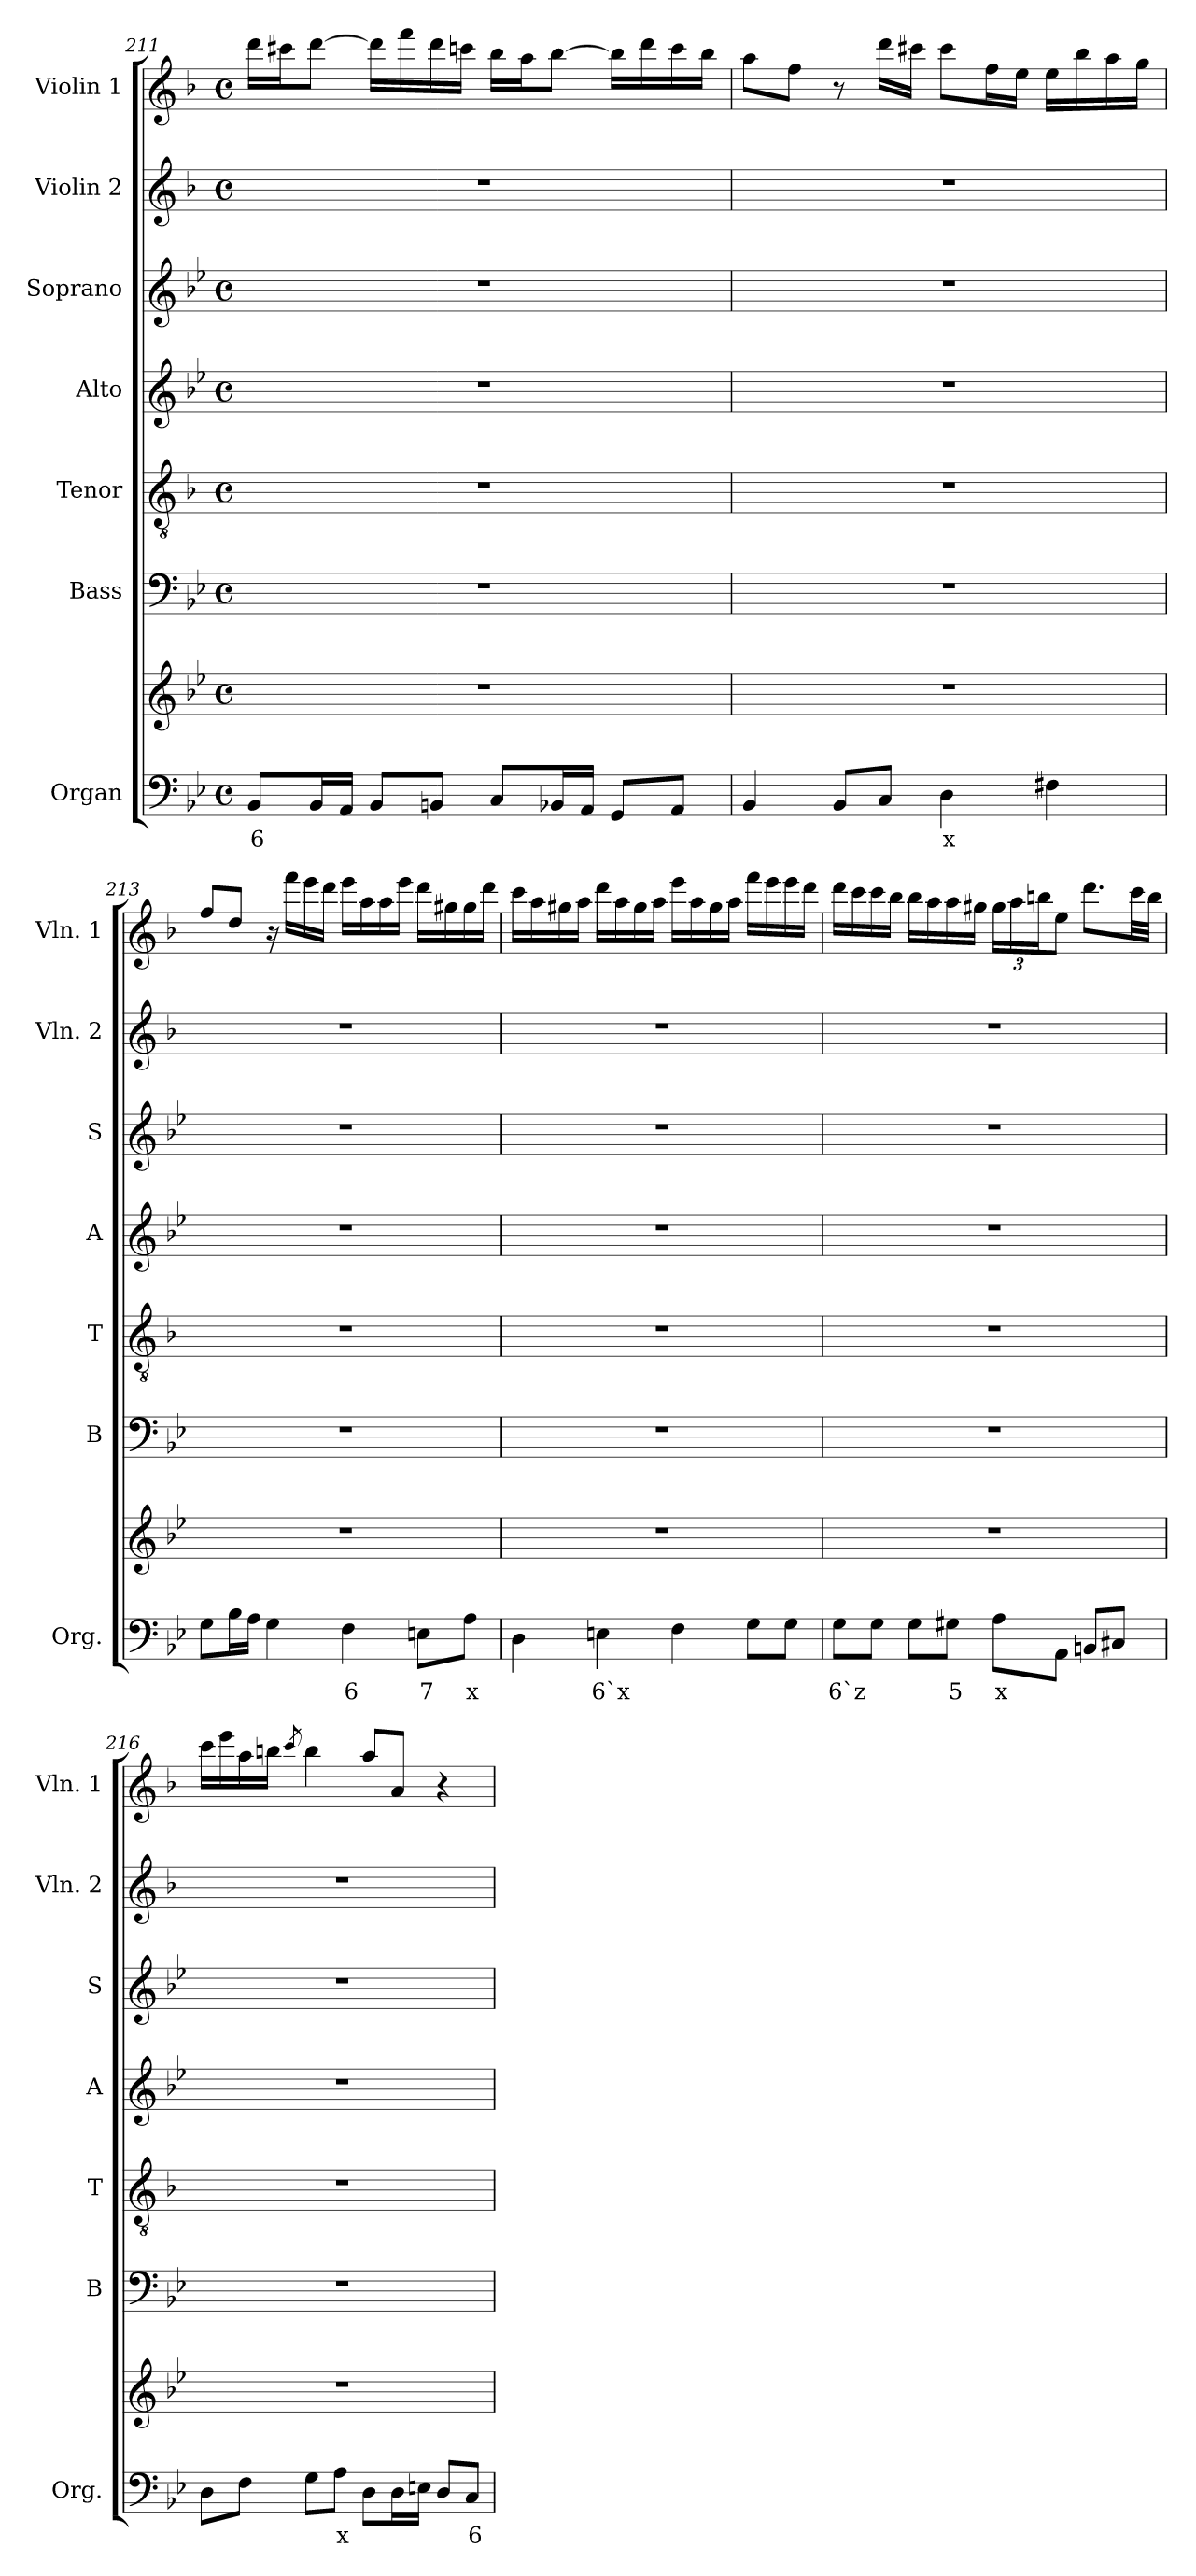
**kern	**text	**kern	**kern	**kern	**kern	**kern	**kern	**kern
*part7	*part7	*part7	*part6	*part5	*part4	*part3	*part2	*part1
*staff8	*staff8	*staff7	*staff6	*staff5	*staff4	*staff3	*staff2	*staff1
*I"Organ	*	*	*I"Bass	*I"Tenor	*I"Alto	*I"Soprano	*I"Violin 2	*I"Violin 1
*I'Org.	*	*	*I'B	*I'T	*I'A	*I'S	*I'Vln. 2	*I'Vln. 1
*clefF4	*	*clefG2	*clefF4	*clefGv2	*clefG2	*clefG2	*clefG2	*clefG2
*	*	*	*	*ITrd4c7	*	*	*ITrd4c7	*ITrd4c7
*k[b-e-]	*	*k[b-e-]	*k[b-e-]	*k[b-e-]	*k[b-e-]	*k[b-e-]	*k[b-e-]	*k[b-e-]
*B-:	*	*B-:	*B-:	*B-:	*B-:	*B-:	*B-:	*B-:
*M4/4	*	*M4/4	*M4/4	*M4/4	*M4/4	*M4/4	*M4/4	*M4/4
*met(c)	*	*met(c)	*met(c)	*met(c)	*met(c)	*met(c)	*met(c)	*met(c)
=211	=211	=211	=211	=211	=211	=211	=211	=211
!	!LO:LY:b	!	!	!	!	!	!	!
8BB-/L	6	1r	1r	1r	1r	1r	1r	16gg\LL
.	.	.	.	.	.	.	.	16ff#X\J
16BB-/L	.	.	.	.	.	.	.	[8gg\J
16AA/JJ	.	.	.	.	.	.	.	.
8BB-/L	.	.	.	.	.	.	.	16gg\LL]
.	.	.	.	.	.	.	.	16bb-\
8BBn/J	.	.	.	.	.	.	.	16gg\
.	.	.	.	.	.	.	.	16ffn\JJ
8C/L	.	.	.	.	.	.	.	16ee-\LL
.	.	.	.	.	.	.	.	16dd\J
16BB-X/L	.	.	.	.	.	.	.	[8ee-\J
16AA/JJ	.	.	.	.	.	.	.	.
8GG/L	.	.	.	.	.	.	.	16ee-\LL]
.	.	.	.	.	.	.	.	16gg\
8AA/J	.	.	.	.	.	.	.	16ff\
.	.	.	.	.	.	.	.	16ee-\JJ
=212	=212	=212	=212	=212	=212	=212	=212	=212
4BB-/	.	1r	1r	1r	1r	1r	1r	8dd\L
.	.	.	.	.	.	.	.	8b-\J
8BB-/L	.	.	.	.	.	.	.	8r
8C/J	.	.	.	.	.	.	.	16gg\LL
.	.	.	.	.	.	.	.	16ff#X\JJ
!	!LO:LY:b	!	!	!	!	!	!	!
4D\	x	.	.	.	.	.	.	8ff#\L
.	.	.	.	.	.	.	.	16b-\L
.	.	.	.	.	.	.	.	16a\JJ
4F#X\	.	.	.	.	.	.	.	16a\LL
.	.	.	.	.	.	.	.	16ee-\
.	.	.	.	.	.	.	.	16dd\
.	.	.	.	.	.	.	.	16cc\JJ
=213	=213	=213	=213	=213	=213	=213	=213	=213
8G\L	.	1r	1r	1r	1r	1r	1r	8b-/L
16B-\L	.	.	.	.	.	.	.	8g/J
16A\JJ	.	.	.	.	.	.	.	.
4G\	.	.	.	.	.	.	.	16r
.	.	.	.	.	.	.	.	16bb-\LL
.	.	.	.	.	.	.	.	16aa\
.	.	.	.	.	.	.	.	16gg\JJ
!	!LO:LY:b	!	!	!	!	!	!	!
4F\	6	.	.	.	.	.	.	16aa\LL
.	.	.	.	.	.	.	.	16dd\
.	.	.	.	.	.	.	.	16dd\
.	.	.	.	.	.	.	.	16aa\JJ
!	!LO:LY:b	!	!	!	!	!	!	!
8En\L	7	.	.	.	.	.	.	16gg\LL
.	.	.	.	.	.	.	.	16cc#X\
!	!LO:LY:b	!	!	!	!	!	!	!
8A\J	x	.	.	.	.	.	.	16cc#\
.	.	.	.	.	.	.	.	16gg\JJ
!!LO:PB:g=z
=214	=214	=214	=214	=214	=214	=214	=214	=214
4D\	.	1r	1r	1r	1r	1r	1r	16ff\LL
.	.	.	.	.	.	.	.	16dd\
.	.	.	.	.	.	.	.	16cc#X\
.	.	.	.	.	.	.	.	16dd\JJ
!	!LO:LY:b	!	!	!	!	!	!	!
4En\	6`x	.	.	.	.	.	.	16gg\LL
.	.	.	.	.	.	.	.	16dd\
.	.	.	.	.	.	.	.	16cc#\
.	.	.	.	.	.	.	.	16dd\JJ
4F\	.	.	.	.	.	.	.	16aa\LL
.	.	.	.	.	.	.	.	16dd\
.	.	.	.	.	.	.	.	16cc#\
.	.	.	.	.	.	.	.	16dd\JJ
8G\L	.	.	.	.	.	.	.	16bb-\LL
.	.	.	.	.	.	.	.	16aa\
8G\J	.	.	.	.	.	.	.	16aa\
.	.	.	.	.	.	.	.	16gg\JJ
=215	=215	=215	=215	=215	=215	=215	=215	=215
!	!LO:LY:b	!	!	!	!	!	!	!
8G\L	6`z	1r	1r	1r	1r	1r	1r	16gg\LL
.	.	.	.	.	.	.	.	16ff\
8G\J	.	.	.	.	.	.	.	16ff\
.	.	.	.	.	.	.	.	16ee-\JJ
8G\L	.	.	.	.	.	.	.	16ee-\LL
.	.	.	.	.	.	.	.	16dd\
!	!LO:LY:b	!	!	!	!	!	!	!
8G#X\J	5	.	.	.	.	.	.	16dd\
.	.	.	.	.	.	.	.	16cc#X\JJ
!	!LO:LY:b	!	!	!	!	!	!	!
8A\L	x	.	.	.	.	.	.	24cc#\LL
.	.	.	.	.	.	.	.	24dd\
.	.	.	.	.	.	.	.	24een\J
8AA\J	.	.	.	.	.	.	.	8a\J
8BBn/L	.	.	.	.	.	.	.	8.gg\L
8C#X/J	.	.	.	.	.	.	.	.
.	.	.	.	.	.	.	.	32ff\LL
.	.	.	.	.	.	.	.	32ee\JJJ
=216	=216	=216	=216	=216	=216	=216	=216	=216
8D\L	.	1r	1r	1r	1r	1r	1r	16ff\LL
.	.	.	.	.	.	.	.	16aa\
8F\J	.	.	.	.	.	.	.	16dd\
.	.	.	.	.	.	.	.	16een\JJ
.	.	.	.	.	.	.	.	8qff/
8G\L	.	.	.	.	.	.	.	4ee\
!	!LO:LY:b	!	!	!	!	!	!	!
8A\J	x	.	.	.	.	.	.	.
8D\L	.	.	.	.	.	.	.	8dd/L
16D\L	.	.	.	.	.	.	.	8d/J
16En\JJ	.	.	.	.	.	.	.	.
8D/L	.	.	.	.	.	.	.	4r
!	!LO:LY:b	!	!	!	!	!	!	!
8C/J	6	.	.	.	.	.	.	.
=	=	=	=	=	=	=	=	=
*-	*-	*-	*-	*-	*-	*-	*-	*-
